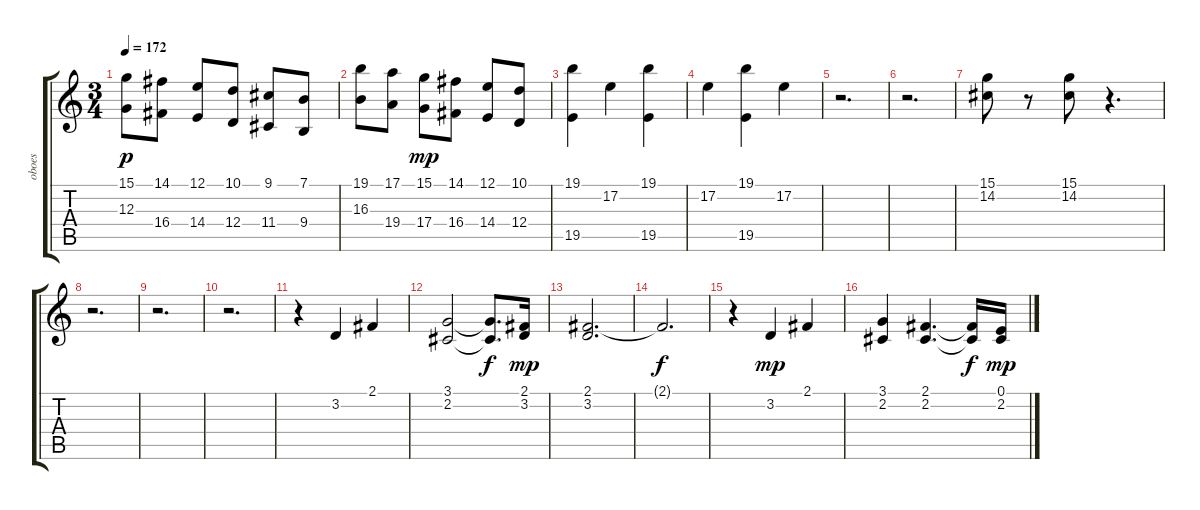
\track ("oboes" "oboes") {instrument oboe}
\staff {score tabs}
\tuning (E4 B3 G3 D3 A2 E2) {hide}
\ts (3 4)
\tempo 172
\clef g2
\ks c
(15.1 12.3).8{dy p} (14.1 16.4).8 (12.1 14.4).8 (10.1 12.4).8 (9.1 11.4).8 (7.1 9.4).8 |
(19.1 16.3).8 (17.1 19.4).8 (15.1 17.4).8{dy mp} (14.1 16.4).8 (12.1 14.4).8 (10.1 12.4).8 |
(19.1 19.5).4 17.2.4 (19.1 19.5).4 |
17.2.4 (19.1 19.5).4 17.2.4 |
r.2{d} |
r.2{d} |
(15.1 14.2).8 r.8 (15.1 14.2).8 r.4{d} |
r.2{d} |
r.2{d} |
r.2{d} |
r.4 3.2.4 2.1.4 |
(3.1 2.2).2 (3.1{t} 2.2{t}).8{d dy f} (2.1 3.2).16{dy mp} |
(2.1 3.2).2{d} |
2.1{t}.2{d dy f} |
r.4 3.2.4{dy mp} 2.1.4 |
(3.1 2.2).4 (2.1 2.2).4{d} (2.1{t} 2.2{t}).16{dy f} (0.1 2.2).16{dy mp}
